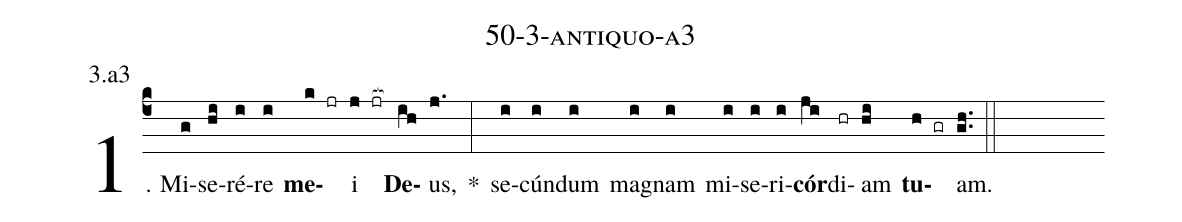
name: 50-3-antiquo-a3;
annotation: 3.a3;
%%
(c4)1. Mi(g)se(hi)ré(i)re(i) <b>me</b>(k jr)i(j jr[ocb:1{]) <b>De</b>(ih[ocb:0}])us,(j.) *(:) se(i)cún(i)dum(i) ma(i)gnam(i) mi(i)se(i)ri(i)<b>cór</b>(ji)di(hr)am(hi) <b>tu</b>(h gr)am.(gh..) (::)
